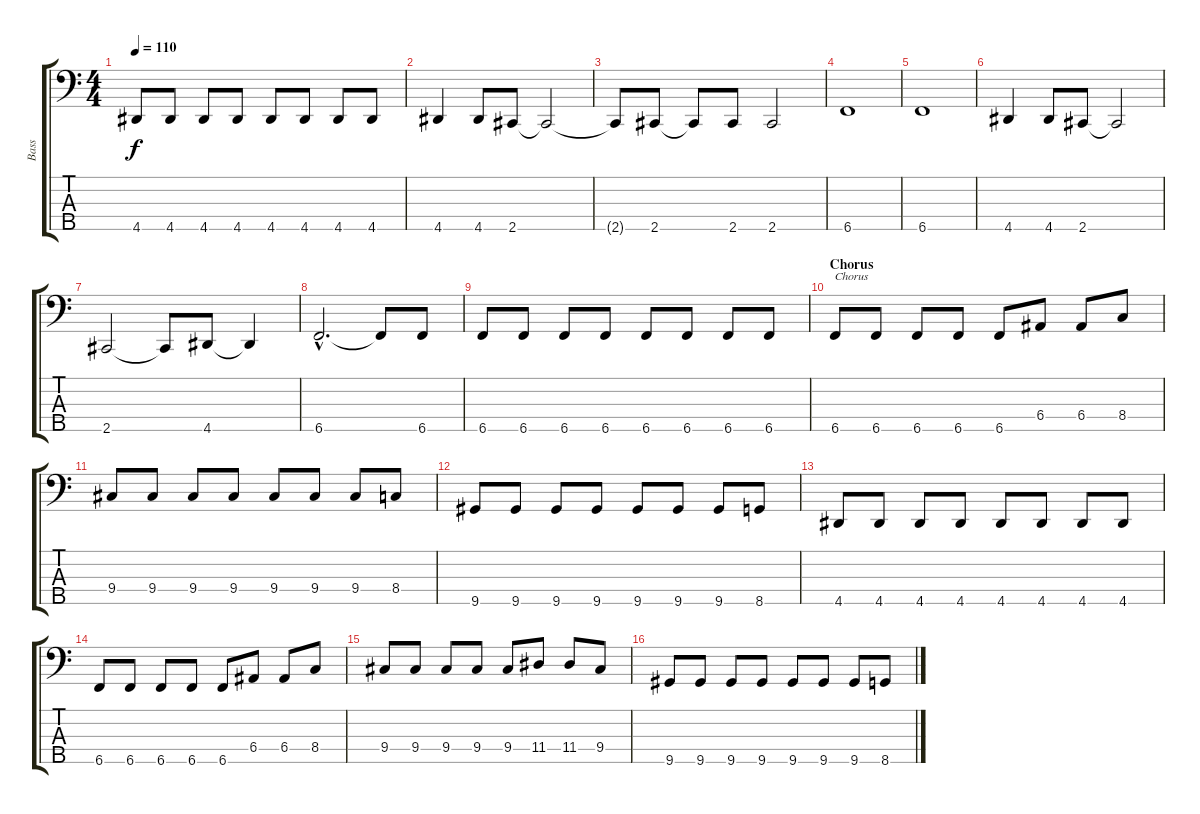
\track ("Bass" "Bass") {instrument electricbassfinger}
\staff {score tabs}
\tuning (G2 D2 A1 E1 B0) {hide}
\ts (4 4)
\tempo 110
\clef f4
\ks c
4.5.8{dy f} 4.5.8 4.5.8 4.5.8 4.5.8 4.5.8 4.5.8 4.5.8 |
4.5.4 4.5.8 2.5.8 2.5{t}.2 |
2.5{t}.8 2.5.8 2.5{t}.8 2.5.8 2.5.2 |
6.5.1 |
6.5.1 |
4.5.4 4.5.8 2.5.8 2.5{t}.2 |
2.5.2 2.5{t}.8 4.5.8 4.5{t}.4 |
6.5{hac}.2{d} 6.5{t}.8 6.5.8 |
6.5.8 6.5.8 6.5.8 6.5.8 6.5.8 6.5.8 6.5.8 6.5.8 |
\section ("" "Chorus")
6.5.8{txt "Chorus"} 6.5.8 6.5.8 6.5.8 6.5.8 6.4.8 6.4.8 8.4.8 |
9.4.8 9.4.8 9.4.8 9.4.8 9.4.8 9.4.8 9.4.8 8.4.8 |
9.5.8 9.5.8 9.5.8 9.5.8 9.5.8 9.5.8 9.5.8 8.5.8 |
4.5.8 4.5.8 4.5.8 4.5.8 4.5.8 4.5.8 4.5.8 4.5.8 |
6.5.8 6.5.8 6.5.8 6.5.8 6.5.8 6.4.8 6.4.8 8.4.8 |
9.4.8 9.4.8 9.4.8 9.4.8 9.4.8 11.4.8 11.4.8 9.4.8 |
9.5.8 9.5.8 9.5.8 9.5.8 9.5.8 9.5.8 9.5.8 8.5.8
